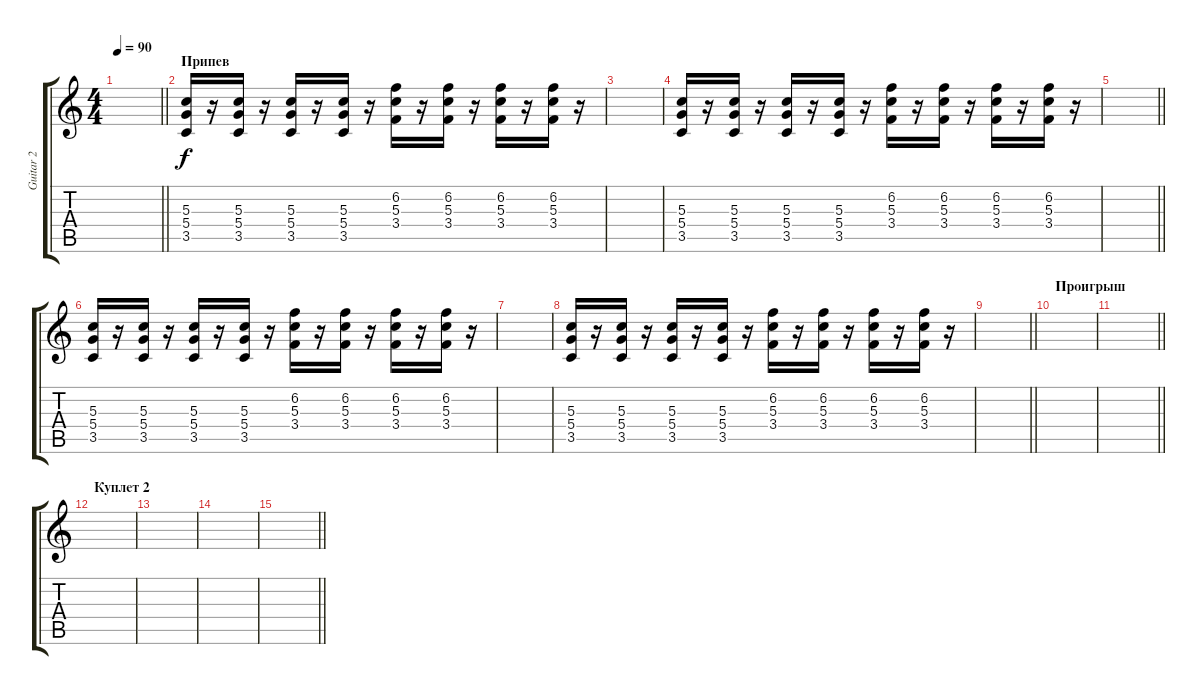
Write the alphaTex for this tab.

\track ("Guitar 2" "Guitar 2") {instrument overdrivenguitar}
\staff {score tabs}
\tuning (E4 B3 G3 D3 A2 E2) {hide}
\ts (4 4)
\tempo 90
\clef g2
\barLineRight lightlight
\ks c
|
\section ("" "Припев")
(5.3 5.4 3.5).16 r.16 (5.3 5.4 3.5).16 r.16 (5.3 5.4 3.5).16 r.16 (5.3 5.4 3.5).16 r.16 (6.2 5.3 3.4).16 r.16 (6.2 5.3 3.4).16 r.16 (6.2 5.3 3.4).16 r.16 (6.2 5.3 3.4).16 r.16 |
|
(5.3 5.4 3.5).16 r.16 (5.3 5.4 3.5).16 r.16 (5.3 5.4 3.5).16 r.16 (5.3 5.4 3.5).16 r.16 (6.2 5.3 3.4).16 r.16 (6.2 5.3 3.4).16 r.16 (6.2 5.3 3.4).16 r.16 (6.2 5.3 3.4).16 r.16 |
\barLineRight lightlight
|
(5.3 5.4 3.5).16 r.16 (5.3 5.4 3.5).16 r.16 (5.3 5.4 3.5).16 r.16 (5.3 5.4 3.5).16 r.16 (6.2 5.3 3.4).16 r.16 (6.2 5.3 3.4).16 r.16 (6.2 5.3 3.4).16 r.16 (6.2 5.3 3.4).16 r.16 |
|
(5.3 5.4 3.5).16 r.16 (5.3 5.4 3.5).16 r.16 (5.3 5.4 3.5).16 r.16 (5.3 5.4 3.5).16 r.16 (6.2 5.3 3.4).16 r.16 (6.2 5.3 3.4).16 r.16 (6.2 5.3 3.4).16 r.16 (6.2 5.3 3.4).16 r.16 |
\barLineRight lightlight
|
\section ("" "Проигрыш")
|
\barLineRight lightlight
|
\section ("" "Куплет 2")
|
|
|
\barLineRight lightlight
